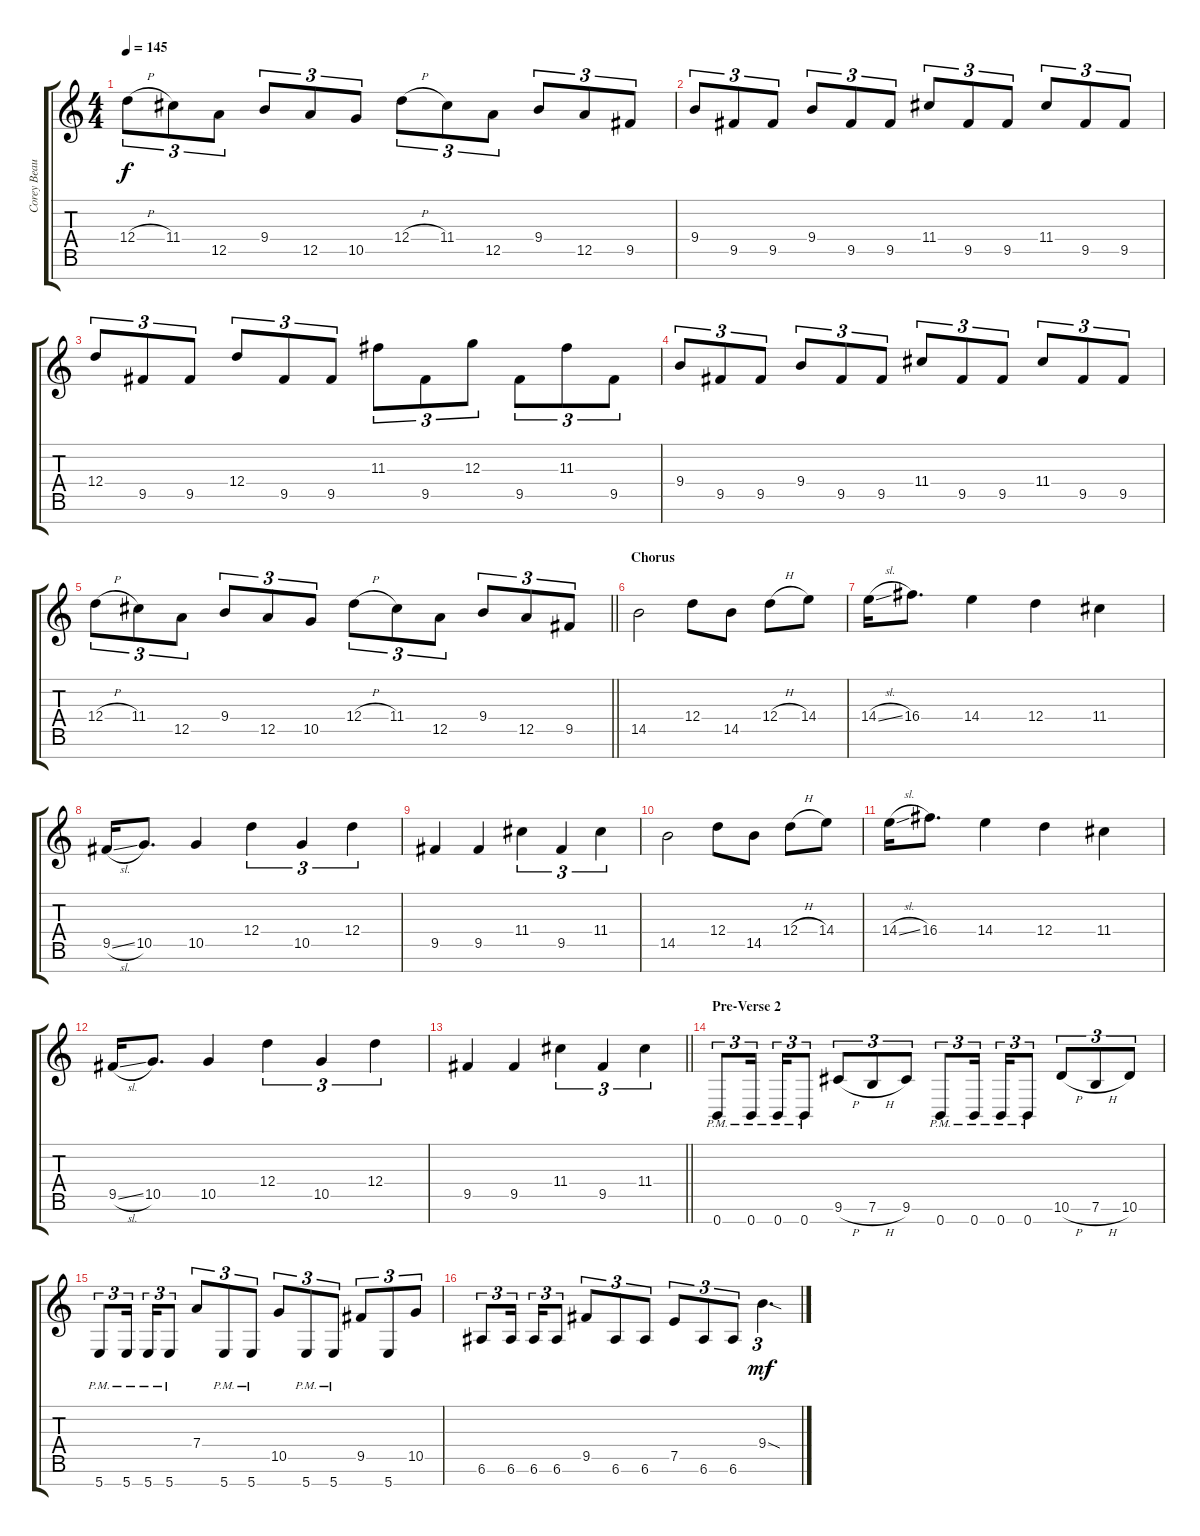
\track ("Corey Beaulieu" "Corey Beau") {instrument distortionguitar}
\staff {score tabs}
\tuning (E4 B3 G3 D3 A2 E2 B1) {hide}
\ts (4 4)
\tempo 145
\clef g2
\ks c
12.4{h}.8{tu (3 2) dy f} 11.4.8{tu (3 2)} 12.5.8{tu (3 2)} 9.4.8{tu (3 2)} 12.5.8{tu (3 2)} 10.5.8{tu (3 2)} 12.4{h}.8{tu (3 2)} 11.4.8{tu (3 2)} 12.5.8{tu (3 2)} 9.4.8{tu (3 2)} 12.5.8{tu (3 2)} 9.5.8{tu (3 2)} |
9.4.8{tu (3 2)} 9.5.8{tu (3 2)} 9.5.8{tu (3 2)} 9.4.8{tu (3 2)} 9.5.8{tu (3 2)} 9.5.8{tu (3 2)} 11.4.8{tu (3 2)} 9.5.8{tu (3 2)} 9.5.8{tu (3 2)} 11.4.8{tu (3 2)} 9.5.8{tu (3 2)} 9.5.8{tu (3 2)} |
12.4.8{tu (3 2)} 9.5.8{tu (3 2)} 9.5.8{tu (3 2)} 12.4.8{tu (3 2)} 9.5.8{tu (3 2)} 9.5.8{tu (3 2)} 11.3.8{tu (3 2)} 9.5.8{tu (3 2)} 12.3.8{tu (3 2)} 9.5.8{tu (3 2)} 11.3.8{tu (3 2)} 9.5.8{tu (3 2)} |
9.4.8{tu (3 2)} 9.5.8{tu (3 2)} 9.5.8{tu (3 2)} 9.4.8{tu (3 2)} 9.5.8{tu (3 2)} 9.5.8{tu (3 2)} 11.4.8{tu (3 2)} 9.5.8{tu (3 2)} 9.5.8{tu (3 2)} 11.4.8{tu (3 2)} 9.5.8{tu (3 2)} 9.5.8{tu (3 2)} |
\barLineRight lightlight
12.4{h}.8{tu (3 2)} 11.4.8{tu (3 2)} 12.5.8{tu (3 2)} 9.4.8{tu (3 2)} 12.5.8{tu (3 2)} 10.5.8{tu (3 2)} 12.4{h}.8{tu (3 2)} 11.4.8{tu (3 2)} 12.5.8{tu (3 2)} 9.4.8{tu (3 2)} 12.5.8{tu (3 2)} 9.5.8{tu (3 2)} |
\section ("" "Chorus")
14.5.2 12.4.8 14.5.8 12.4{h}.8 14.4.8 |
14.4{sl}.16 16.4.8{d} 14.4.4 12.4.4 11.4.4 |
9.5{sl}.16 10.5.8{d} 10.5.4 12.4.4{tu (3 2)} 10.5.4{tu (3 2)} 12.4.4{tu (3 2)} |
9.5.4 9.5.4 11.4.4{tu (3 2)} 9.5.4{tu (3 2)} 11.4.4{tu (3 2)} |
14.5.2 12.4.8 14.5.8 12.4{h}.8 14.4.8 |
14.4{sl}.16 16.4.8{d} 14.4.4 12.4.4 11.4.4 |
9.5{sl}.16 10.5.8{d} 10.5.4 12.4.4{tu (3 2)} 10.5.4{tu (3 2)} 12.4.4{tu (3 2)} |
\barLineRight lightlight
9.5.4 9.5.4 11.4.4{tu (3 2)} 9.5.4{tu (3 2)} 11.4.4{tu (3 2)} |
\section ("" "Pre-Verse 2")
0.7{pm}.8{tu (3 2)} 0.7{pm}.16{tu (3 2) beam splitsecondary} 0.7{pm}.16{tu (3 2)} 0.7{pm}.8{tu (3 2)} 9.6{h}.8{tu (3 2)} 7.6{h}.8{tu (3 2)} 9.6.8{tu (3 2)} 0.7{pm}.8{tu (3 2)} 0.7{pm}.16{tu (3 2) beam splitsecondary} 0.7{pm}.16{tu (3 2)} 0.7{pm}.8{tu (3 2)} 10.6{h}.8{tu (3 2)} 7.6{h}.8{tu (3 2)} 10.6.8{tu (3 2)} |
5.7{pm}.8{tu (3 2)} 5.7{pm}.16{tu (3 2) beam splitsecondary} 5.7{pm}.16{tu (3 2)} 5.7{pm}.8{tu (3 2)} 7.4.8{tu (3 2)} 5.7{pm}.8{tu (3 2)} 5.7{pm}.8{tu (3 2)} 10.5.8{tu (3 2)} 5.7{pm}.8{tu (3 2)} 5.7{pm}.8{tu (3 2)} 9.5.8{tu (3 2)} 5.7.8{tu (3 2)} 10.5.8{tu (3 2)} |
6.6.8{tu (3 2)} 6.6.16{tu (3 2) beam splitsecondary} 6.6.16{tu (3 2)} 6.6.8{tu (3 2)} 9.5.8{tu (3 2)} 6.6.8{tu (3 2)} 6.6.8{tu (3 2)} 7.5.8{tu (3 2)} 6.6.8{tu (3 2)} 6.6.8{tu (3 2)} 9.4{sod}.4{d tu (3 2) dy mf}
